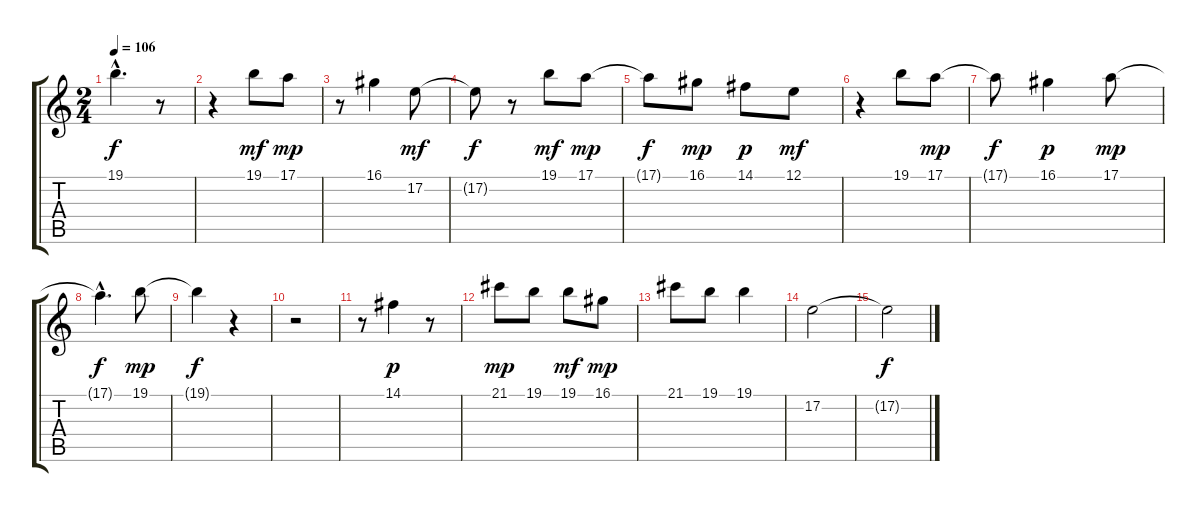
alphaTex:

\track "" {instrument stringensemble2}
\staff {score tabs}
\tuning (E4 B3 G3 D3 A2 E2) {hide}
\ts (2 4)
\tempo 106
\clef g2
\ks c
19.1{hac t}.4{d dy f} r.8 |
r.4 19.1.8{dy mf} 17.1.8{dy mp} |
r.8 16.1.4 17.2.8{dy mf} |
17.2{t}.8{dy f} r.8 19.1.8{dy mf} 17.1.8{dy mp} |
17.1{t}.8{dy f} 16.1.8{dy mp} 14.1.8{dy p} 12.1.8{dy mf} |
r.4 19.1.8 17.1.8{dy mp} |
17.1{t}.8{dy f} 16.1.4{dy p} 17.1.8{dy mp} |
17.1{hac t}.4{d dy f} 19.1.8{dy mp} |
19.1{t}.4{dy f} r.4 |
r.2 |
r.8 14.1.4{dy p} r.8 |
21.1.8{dy mp} 19.1.8 19.1.8{dy mf} 16.1.8{dy mp} |
21.1.8 19.1.8 19.1.4 |
17.2.2 |
17.2{t}.2{dy f}
